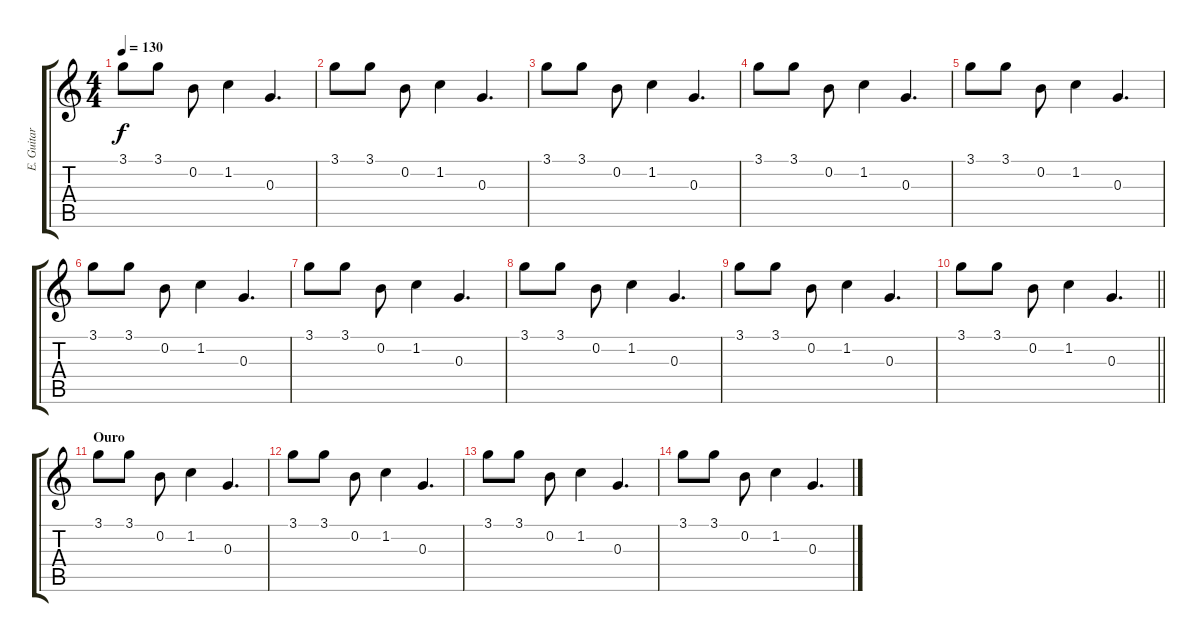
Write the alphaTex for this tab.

\track ("E. Guitar Iead" "E. Guitar ") {instrument distortionguitar}
\staff {score tabs}
\tuning (E4 B3 G3 D3 A2 E2) {hide}
\ts (4 4)
\tempo 130
\clef g2
\ks c
3.1.8{dy f} 3.1.8 0.2.8 1.2.4 0.3.4{d} |
3.1.8 3.1.8 0.2.8 1.2.4 0.3.4{d} |
3.1.8 3.1.8 0.2.8 1.2.4 0.3.4{d} |
3.1.8 3.1.8 0.2.8 1.2.4 0.3.4{d} |
3.1.8 3.1.8 0.2.8 1.2.4 0.3.4{d} |
3.1.8 3.1.8 0.2.8 1.2.4 0.3.4{d} |
3.1.8 3.1.8 0.2.8 1.2.4 0.3.4{d} |
3.1.8 3.1.8 0.2.8 1.2.4 0.3.4{d} |
3.1.8 3.1.8 0.2.8 1.2.4 0.3.4{d} |
\barLineRight lightlight
3.1.8 3.1.8 0.2.8 1.2.4 0.3.4{d} |
\section ("" "Ouro")
3.1.8 3.1.8 0.2.8 1.2.4 0.3.4{d} |
3.1.8 3.1.8 0.2.8 1.2.4 0.3.4{d} |
3.1.8 3.1.8 0.2.8 1.2.4 0.3.4{d} |
3.1.8 3.1.8 0.2.8 1.2.4 0.3.4{d}
